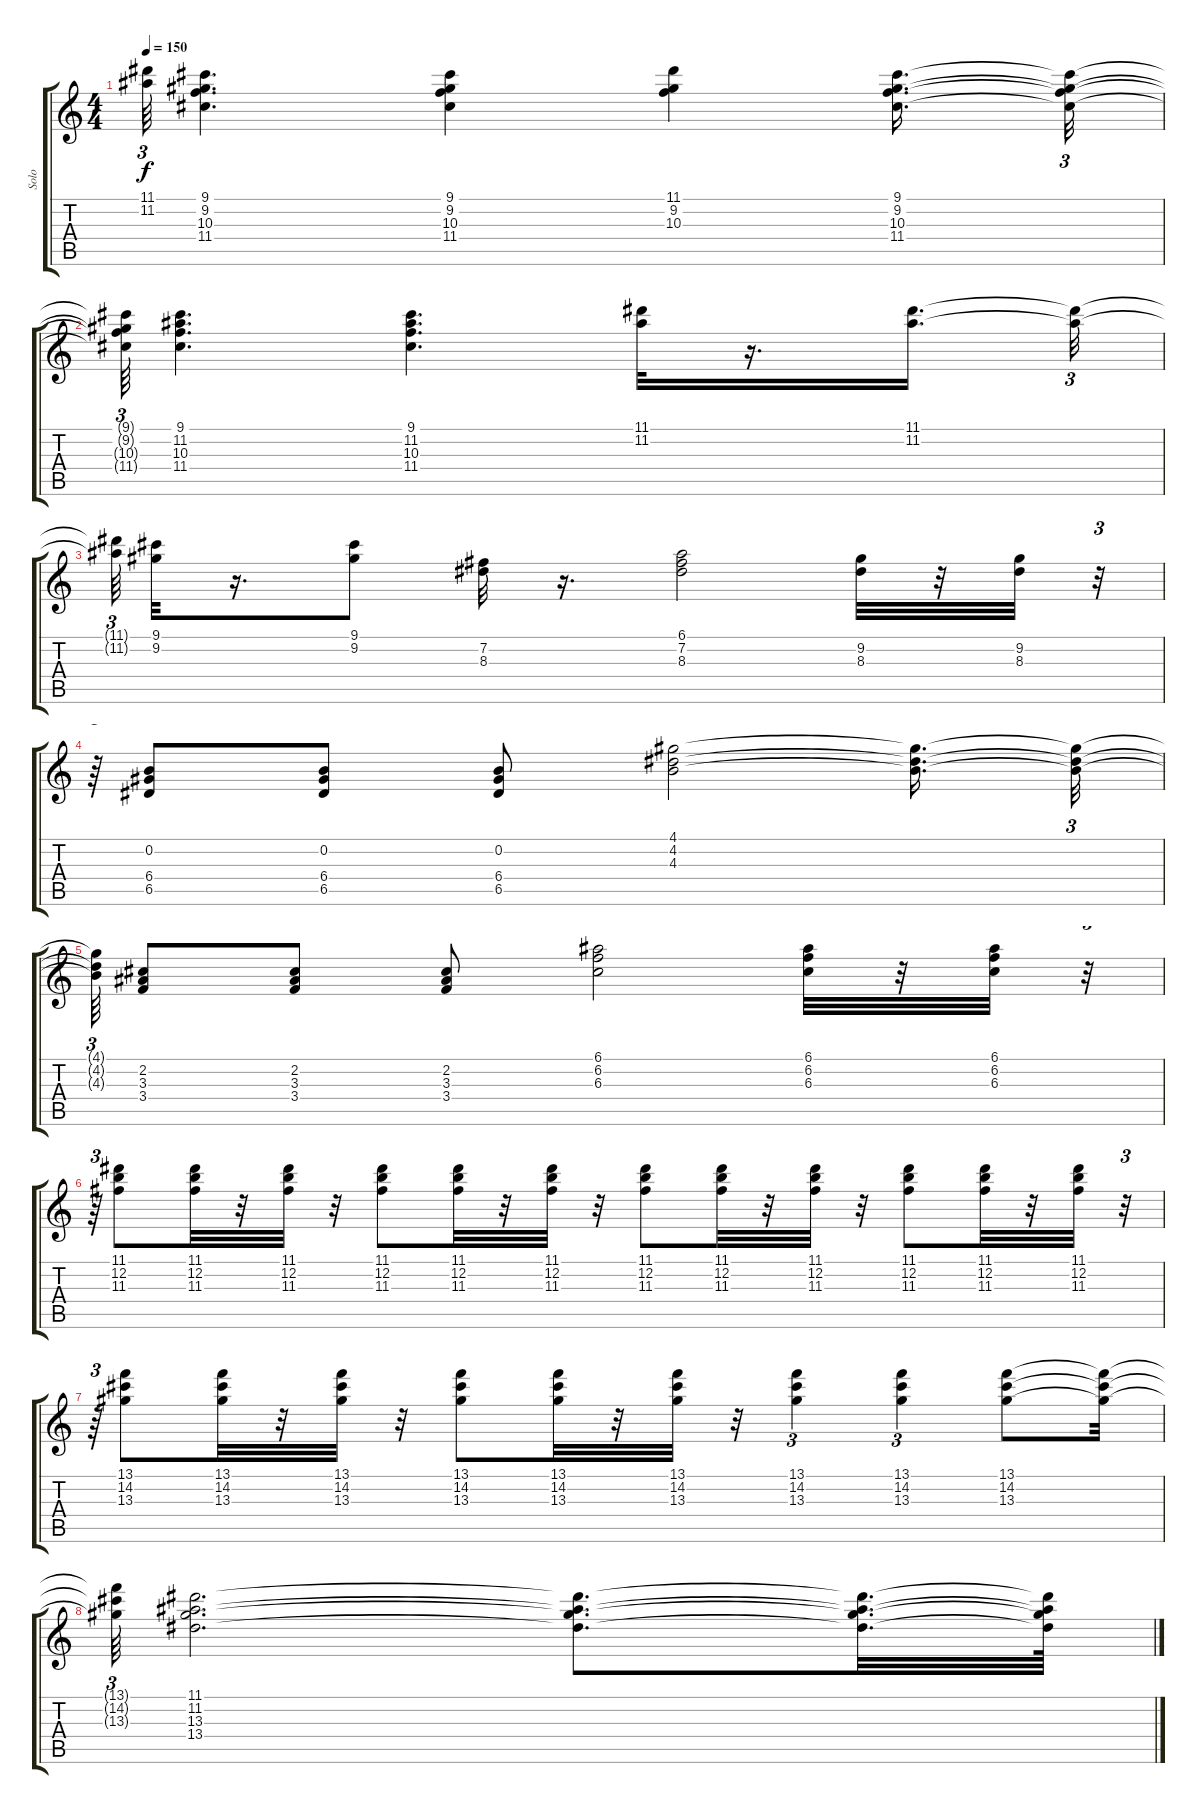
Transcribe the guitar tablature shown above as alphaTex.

\track ("Solo" "Solo") {instrument distortionguitar}
\staff {score tabs}
\tuning (E4 B3 G3 D3 A2 E2) {hide}
\ts (4 4)
\tempo 150
\clef g2
\ks c
(11.1{t} 11.2{t}).64{tu (3 2) dy f} (9.1 9.2 10.3 11.4).4{d} (9.1 9.2 10.3 11.4).4 (11.1 9.2 10.3).4 (9.1 9.2 10.3 11.4).16{d} (9.1{t} 9.2{t} 10.3{t} 11.4{t}).32{tu (3 2)} |
(9.1{t} 9.2{t} 10.3{t} 11.4{t}).64{tu (3 2)} (9.1 11.2 10.3 11.4).4{d} (9.1 11.2 10.3 11.4).4{d} (11.1 11.2).32 r.16{d} (11.1 11.2).16{d} (11.1{t} 11.2{t}).32{tu (3 2)} |
(11.1{t} 11.2{t}).64{tu (3 2)} (9.1 9.2).32 r.16{d} (9.1 9.2).8 (7.2 8.3).32 r.16{d} (6.1 7.2 8.3).2 (9.2 8.3).32 r.32 (9.2 8.3).32 r.32{tu (3 2)} |
r.64{tu (3 2)} (0.2 6.4 6.5).8 (0.2 6.4 6.5).8 (0.2 6.4 6.5).8 (4.1 4.2 4.3).2 (4.1{t} 4.2{t} 4.3{t}).16{d} (4.1{t} 4.2{t} 4.3{t}).32{tu (3 2)} |
(4.1{t} 4.2{t} 4.3{t}).64{tu (3 2)} (2.2 3.3 3.4).8 (2.2 3.3 3.4).8 (2.2 3.3 3.4).8 (6.1 6.2 6.3).2 (6.1 6.2 6.3).32 r.32 (6.1 6.2 6.3).32 r.32{tu (3 2)} |
r.64{tu (3 2)} (11.1 12.2 11.3).8 (11.1 12.2 11.3).32 r.32 (11.1 12.2 11.3).32 r.32 (11.1 12.2 11.3).8 (11.1 12.2 11.3).32 r.32 (11.1 12.2 11.3).32 r.32 (11.1 12.2 11.3).8 (11.1 12.2 11.3).32 r.32 (11.1 12.2 11.3).32 r.32 (11.1 12.2 11.3).8 (11.1 12.2 11.3).32 r.32 (11.1 12.2 11.3).32 r.32{tu (3 2)} |
r.64{tu (3 2)} (13.1 14.2 13.3).8 (13.1 14.2 13.3).32 r.32 (13.1 14.2 13.3).32 r.32 (13.1 14.2 13.3).8 (13.1 14.2 13.3).32 r.32 (13.1 14.2 13.3).32 r.32 (13.1 14.2 13.3).4{tu (3 2)} (13.1 14.2 13.3).4{tu (3 2)} (13.1 14.2 13.3).8 (13.1{t} 14.2{t} 13.3{t}).32 |
(13.1{t} 14.2{t} 13.3{t}).64{tu (3 2)} (11.1 11.2 13.3 13.4).2{d} (11.1{t} 11.2{t} 13.3{t} 13.4{t}).8{d} (11.1{t} 11.2{t} 13.3{t} 13.4{t}).32{d} (11.1{t} 11.2{t} 13.3{t} 13.4{t}).64
